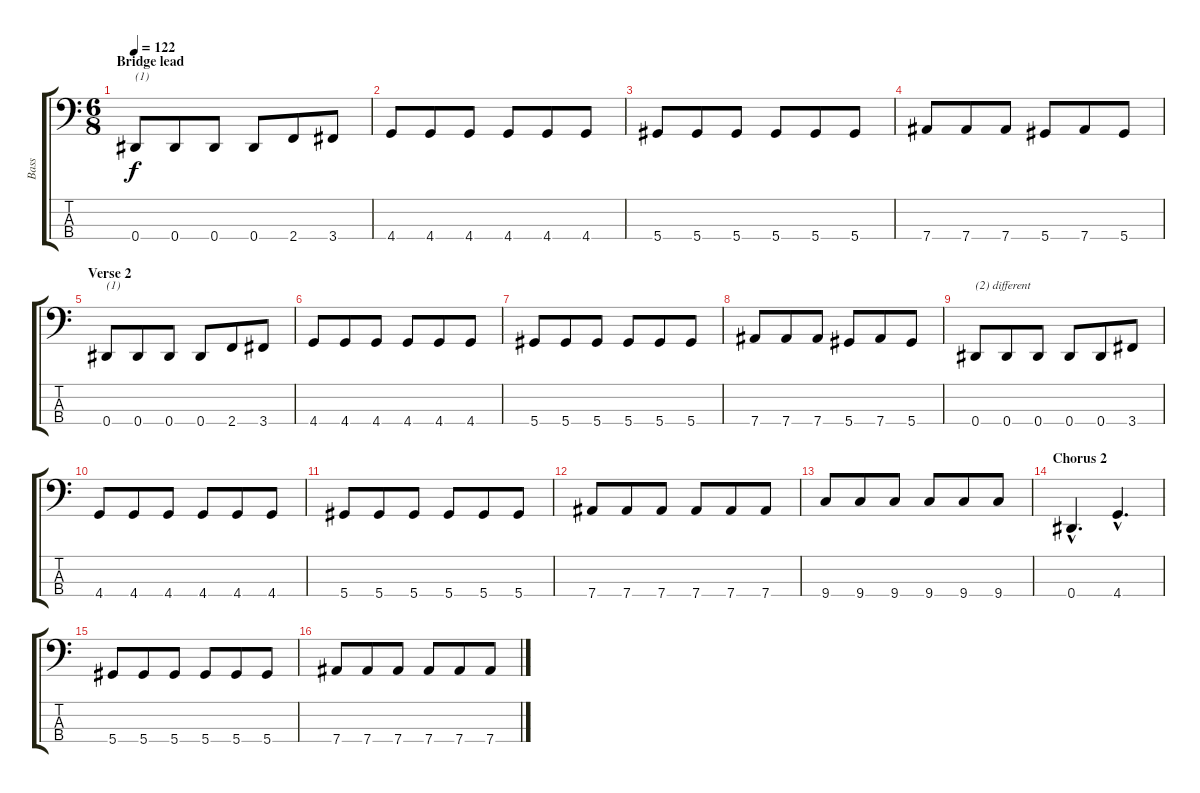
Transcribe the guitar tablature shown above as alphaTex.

\track ("Bass" "Bass") {instrument electricbasspick}
\staff {score tabs}
\tuning (Gb2 Db2 Ab1 Eb1) {hide}
\ts (6 8)
\section ("" "Bridge lead")
\tempo 122
\clef f4
\ks c
0.4.8{txt "(1)" dy f} 0.4.8 0.4.8 0.4.8 2.4.8 3.4.8 |
4.4.8 4.4.8 4.4.8 4.4.8 4.4.8 4.4.8 |
5.4.8 5.4.8 5.4.8 5.4.8 5.4.8 5.4.8 |
7.4.8 7.4.8 7.4.8 5.4.8 7.4.8 5.4.8 |
\section ("" "Verse 2")
0.4.8{txt "(1)"} 0.4.8 0.4.8 0.4.8 2.4.8 3.4.8 |
4.4.8 4.4.8 4.4.8 4.4.8 4.4.8 4.4.8 |
5.4.8 5.4.8 5.4.8 5.4.8 5.4.8 5.4.8 |
7.4.8 7.4.8 7.4.8 5.4.8 7.4.8 5.4.8 |
0.4.8{txt "(2) different"} 0.4.8 0.4.8 0.4.8 0.4.8 3.4.8 |
4.4.8 4.4.8 4.4.8 4.4.8 4.4.8 4.4.8 |
5.4.8 5.4.8 5.4.8 5.4.8 5.4.8 5.4.8 |
7.4.8 7.4.8 7.4.8 7.4.8 7.4.8 7.4.8 |
9.4.8 9.4.8 9.4.8 9.4.8 9.4.8 9.4.8 |
\section ("" "Chorus 2")
0.4{hac}.4{d} 4.4{hac}.4{d} |
5.4.8 5.4.8 5.4.8 5.4.8 5.4.8 5.4.8 |
7.4.8 7.4.8 7.4.8 7.4.8 7.4.8 7.4.8
